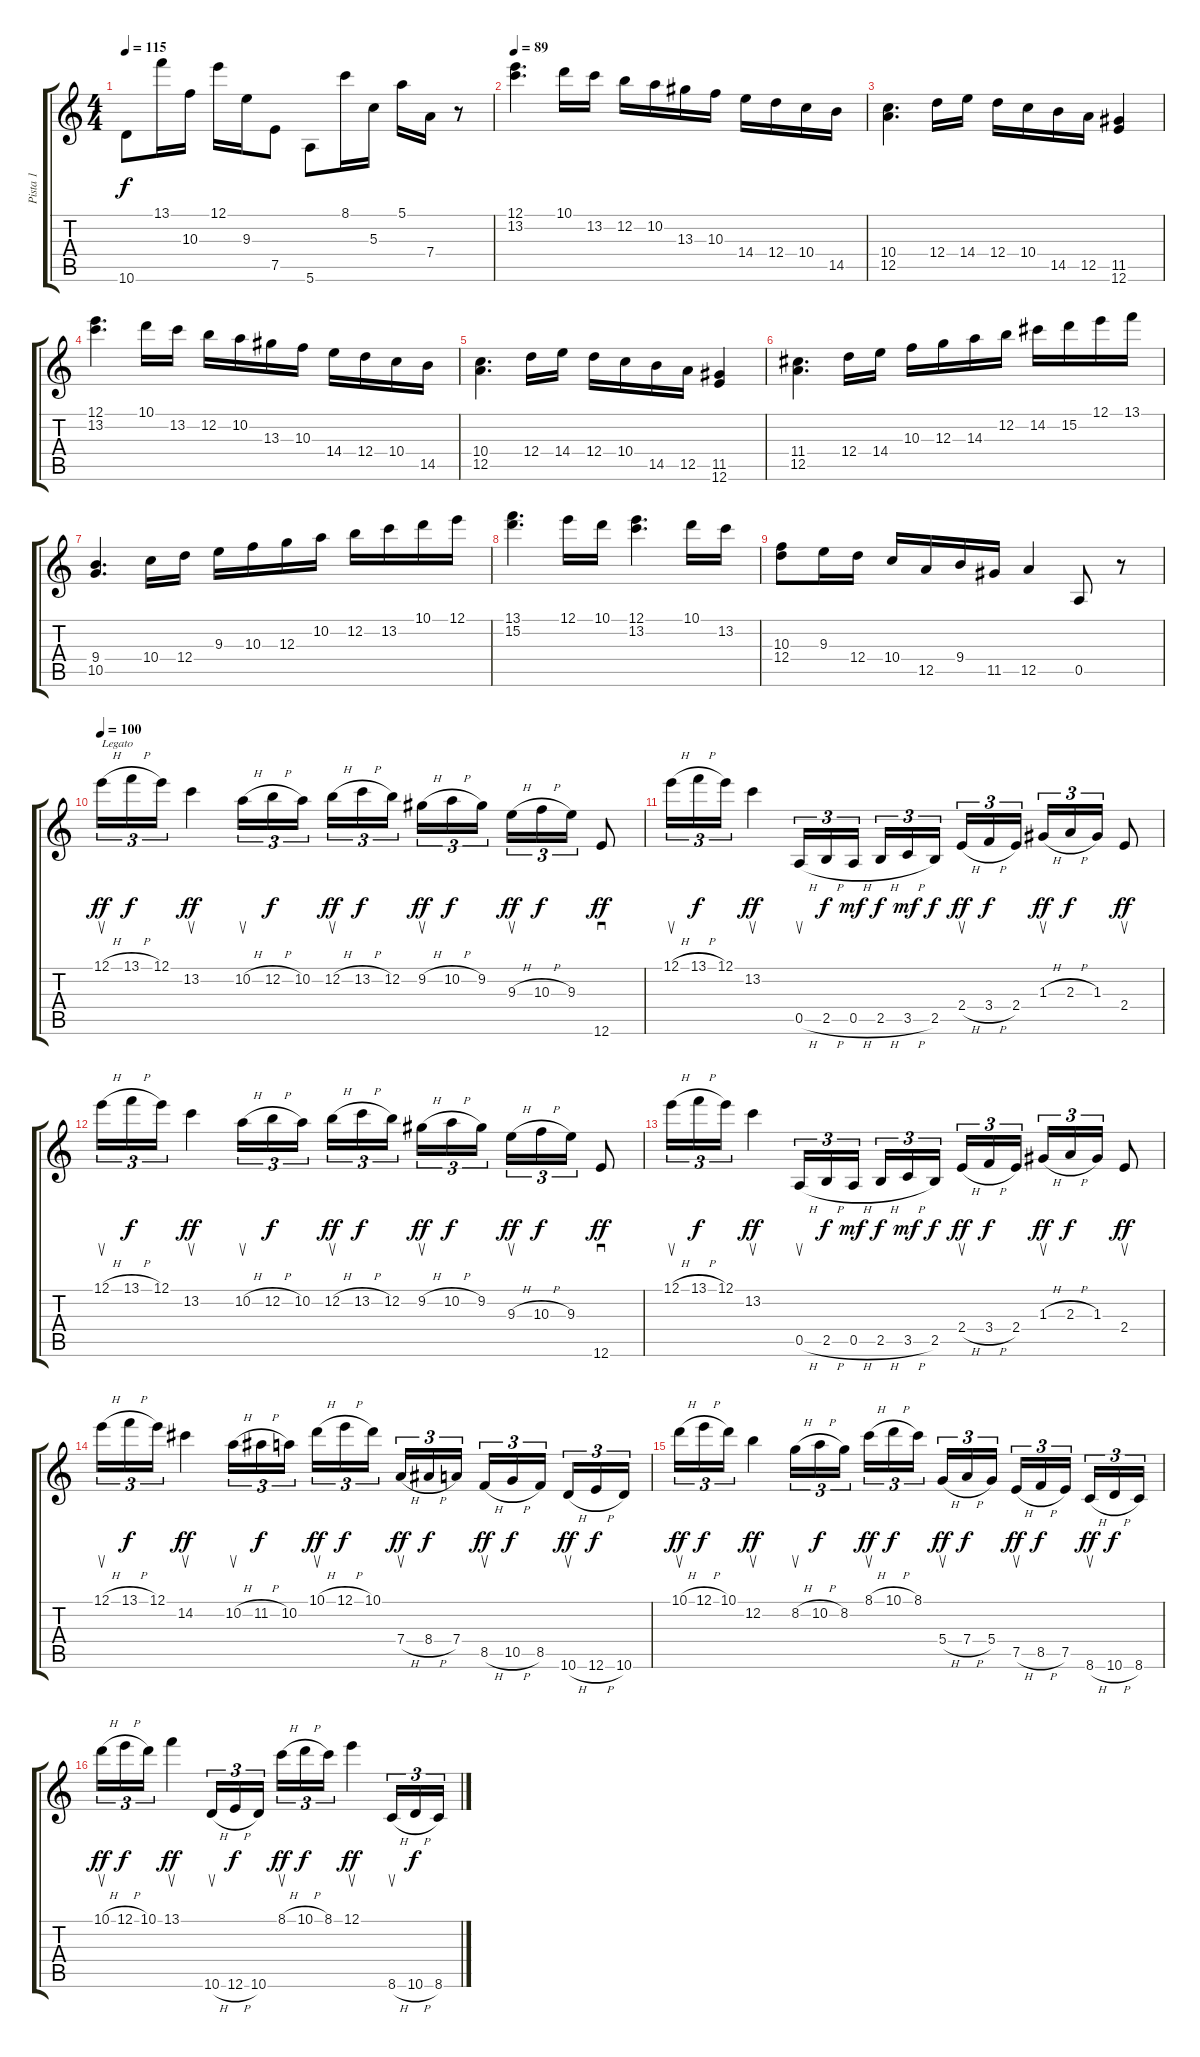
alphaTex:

\track ("Pista 1" "Pista 1") {instrument acousticguitarnylon}
\staff {score tabs}
\tuning (E4 B3 G3 D3 A2 E2) {hide}
\ts (4 4)
\tempo 115
\clef g2
\ks c
10.6.8{dy f} 13.1.16 10.3.16 12.1.16 9.3.16 7.5.8 5.6.8 8.1.16 5.3.16 5.1.16 7.4.16 r.8 |
\tempo 89
(12.1 13.2).4{d} 10.1.16 13.2.16 12.2.16 10.2.16 13.3.16 10.3.16 14.4.16 12.4.16 10.4.16 14.5.16 |
(10.4 12.5).4{d} 12.4.16 14.4.16 12.4.16 10.4.16 14.5.16 12.5.16 (11.5 12.6).4 |
(12.1 13.2).4{d} 10.1.16 13.2.16 12.2.16 10.2.16 13.3.16 10.3.16 14.4.16 12.4.16 10.4.16 14.5.16 |
(10.4 12.5).4{d} 12.4.16 14.4.16 12.4.16 10.4.16 14.5.16 12.5.16 (11.5 12.6).4 |
(11.4 12.5).4{d} 12.4.16 14.4.16 10.3.16 12.3.16 14.3.16 12.2.16 14.2.16 15.2.16 12.1.16 13.1.16 |
(9.4 10.5).4{d} 10.4.16 12.4.16 9.3.16 10.3.16 12.3.16 10.2.16 12.2.16 13.2.16 10.1.16 12.1.16 |
(13.1 15.2).4{d} 12.1.16 10.1.16 (12.1 13.2).4{d} 10.1.16 13.2.16 |
(10.3 12.4).8 9.3.16 12.4.16 10.4.16 12.5.16 9.4.16 11.5.16 12.5.4 0.5.8 r.8 |
\tempo 100
12.1{h}.16{su tu (3 2) txt "Legato" dy ff} 13.1{h}.16{tu (3 2) dy f} 12.1.16{tu (3 2)} 13.2.4{su dy ff} 10.2{h}.16{su tu (3 2)} 12.2{h}.16{tu (3 2) dy f} 10.2.16{tu (3 2)} 12.2{h}.16{su tu (3 2) dy ff} 13.2{h}.16{tu (3 2) dy f} 12.2.16{tu (3 2) beam splitsecondary} 9.2{h}.16{su tu (3 2) dy ff} 10.2{h}.16{tu (3 2) dy f} 9.2.16{tu (3 2)} 9.3{h}.16{su tu (3 2) dy ff} 10.3{h}.16{tu (3 2) dy f} 9.3.16{tu (3 2)} 12.6.8{sd dy ff} |
12.1{h}.16{su tu (3 2)} 13.1{h}.16{tu (3 2) dy f} 12.1.16{tu (3 2)} 13.2.4{su dy ff} 0.5{h}.16{su tu (3 2)} 2.5{h}.16{tu (3 2) dy f} 0.5{h}.16{tu (3 2) dy mf} 2.5{h}.16{tu (3 2) dy f} 3.5{h}.16{tu (3 2) dy mf} 2.5.16{tu (3 2) dy f beam splitsecondary} 2.4{h}.16{su tu (3 2) dy ff} 3.4{h}.16{tu (3 2) dy f} 2.4.16{tu (3 2)} 1.3{h}.16{su tu (3 2) dy ff} 2.3{h}.16{tu (3 2) dy f} 1.3.16{tu (3 2)} 2.4.8{su dy ff} |
12.1{h}.16{su tu (3 2)} 13.1{h}.16{tu (3 2) dy f} 12.1.16{tu (3 2)} 13.2.4{su dy ff} 10.2{h}.16{su tu (3 2)} 12.2{h}.16{tu (3 2) dy f} 10.2.16{tu (3 2)} 12.2{h}.16{su tu (3 2) dy ff} 13.2{h}.16{tu (3 2) dy f} 12.2.16{tu (3 2) beam splitsecondary} 9.2{h}.16{su tu (3 2) dy ff} 10.2{h}.16{tu (3 2) dy f} 9.2.16{tu (3 2)} 9.3{h}.16{su tu (3 2) dy ff} 10.3{h}.16{tu (3 2) dy f} 9.3.16{tu (3 2)} 12.6.8{sd dy ff} |
12.1{h}.16{su tu (3 2)} 13.1{h}.16{tu (3 2) dy f} 12.1.16{tu (3 2)} 13.2.4{su dy ff} 0.5{h}.16{su tu (3 2)} 2.5{h}.16{tu (3 2) dy f} 0.5{h}.16{tu (3 2) dy mf} 2.5{h}.16{tu (3 2) dy f} 3.5{h}.16{tu (3 2) dy mf} 2.5.16{tu (3 2) dy f beam splitsecondary} 2.4{h}.16{su tu (3 2) dy ff} 3.4{h}.16{tu (3 2) dy f} 2.4.16{tu (3 2)} 1.3{h}.16{su tu (3 2) dy ff} 2.3{h}.16{tu (3 2) dy f} 1.3.16{tu (3 2)} 2.4.8{su dy ff} |
12.1{h}.16{su tu (3 2)} 13.1{h}.16{tu (3 2) dy f} 12.1.16{tu (3 2)} 14.2.4{su dy ff} 10.2{h}.16{su tu (3 2)} 11.2{h}.16{tu (3 2) dy f} 10.2.16{tu (3 2)} 10.1{h}.16{su tu (3 2) dy ff} 12.1{h}.16{tu (3 2) dy f} 10.1.16{tu (3 2) beam splitsecondary} 7.4{h}.16{su tu (3 2) dy ff} 8.4{h}.16{tu (3 2) dy f} 7.4.16{tu (3 2)} 8.5{h}.16{su tu (3 2) dy ff} 10.5{h}.16{tu (3 2) dy f} 8.5.16{tu (3 2) beam splitsecondary} 10.6{h}.16{su tu (3 2) dy ff} 12.6{h}.16{tu (3 2) dy f} 10.6.16{tu (3 2)} |
10.1{h}.16{su tu (3 2) dy ff} 12.1{h}.16{tu (3 2) dy f} 10.1.16{tu (3 2)} 12.2.4{su dy ff} 8.2{h}.16{su tu (3 2)} 10.2{h}.16{tu (3 2) dy f} 8.2.16{tu (3 2)} 8.1{h}.16{su tu (3 2) dy ff} 10.1{h}.16{tu (3 2) dy f} 8.1.16{tu (3 2) beam splitsecondary} 5.4{h}.16{su tu (3 2) dy ff} 7.4{h}.16{tu (3 2) dy f} 5.4.16{tu (3 2)} 7.5{h}.16{su tu (3 2) dy ff} 8.5{h}.16{tu (3 2) dy f} 7.5.16{tu (3 2) beam splitsecondary} 8.6{h}.16{su tu (3 2) dy ff} 10.6{h}.16{tu (3 2) dy f} 8.6.16{tu (3 2)} |
10.1{h}.16{su tu (3 2) dy ff} 12.1{h}.16{tu (3 2) dy f} 10.1.16{tu (3 2)} 13.1.4{su dy ff} 10.6{h}.16{su tu (3 2)} 12.6{h}.16{tu (3 2) dy f} 10.6.16{tu (3 2)} 8.1{h}.16{su tu (3 2) dy ff} 10.1{h}.16{tu (3 2) dy f} 8.1.16{tu (3 2)} 12.1.4{su dy ff} 8.6{h}.16{su tu (3 2)} 10.6{h}.16{tu (3 2) dy f} 8.6.16{tu (3 2)}
